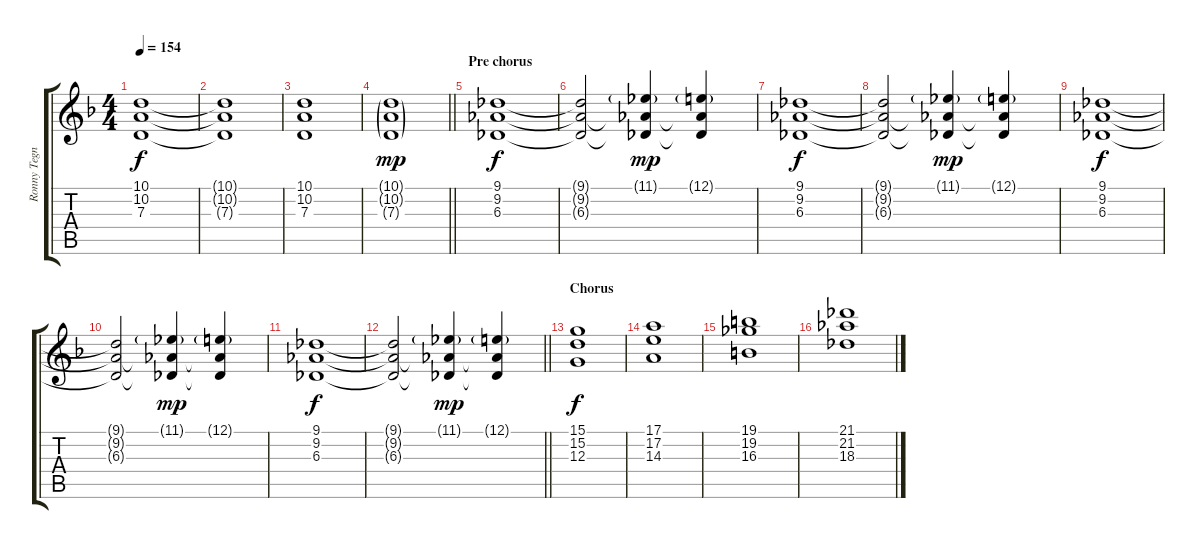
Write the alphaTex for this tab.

\track ("Ronny Tegner" "Ronny Tegn") {instrument stringensemble1}
\staff {score tabs}
\tuning (E4 B3 G3 D3 A2 E2) {hide}
\ts (4 4)
\tempo 154
\clef g2
\ks f
(10.1 10.2 7.3).1{dy f} |
(10.1{t} 10.2{t} 7.3{t}).1 |
(10.1 10.2 7.3).1 |
\barLineRight lightlight
(10.1{g} 10.2{g} 7.3{g}).1{dy mp} |
\section ("" "Pre chorus")
(9.1 9.2 6.3).1{dy f} |
(9.1{t} 9.2{t} 6.3{t}).2 (11.1{g} 9.2{t} 6.3{t}).4{dy mp} (12.1{g} 9.2{t} 6.3{t}).4 |
(9.1 9.2 6.3).1{dy f} |
(9.1{t} 9.2{t} 6.3{t}).2 (11.1{g} 9.2{t} 6.3{t}).4{dy mp} (12.1{g} 9.2{t} 6.3{t}).4 |
(9.1 9.2 6.3).1{dy f} |
(9.1{t} 9.2{t} 6.3{t}).2 (11.1{g} 9.2{t} 6.3{t}).4{dy mp} (12.1{g} 9.2{t} 6.3{t}).4 |
(9.1 9.2 6.3).1{dy f} |
\barLineRight lightlight
(9.1{t} 9.2{t} 6.3{t}).2 (11.1{g} 9.2{t} 6.3{t}).4{dy mp} (12.1{g} 9.2{t} 6.3{t}).4 |
\section ("" "Chorus")
(15.1 15.2 12.3).1{dy f} |
(17.1 17.2 14.3).1 |
(19.1 19.2 16.3).1 |
(21.1 21.2 18.3).1
